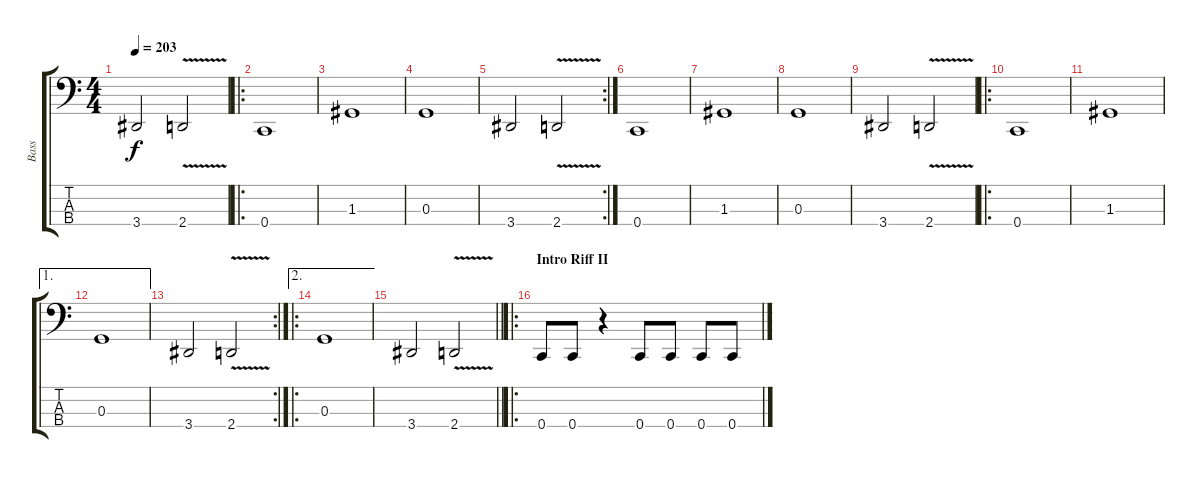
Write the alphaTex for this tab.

\track ("Bass" "Bass") {instrument electricbasspick}
\staff {score tabs}
\tuning (F2 C2 G1 C1) {hide}
\ts (4 4)
\tempo 203
\clef f4
\ks c
3.4.2{dy f} 2.4{v}.2 |
\ro
0.4.1 |
1.3.1 |
0.3.1 |
\rc 2
3.4.2 2.4{v}.2 |
0.4.1 |
1.3.1 |
0.3.1 |
3.4.2 2.4{v}.2 |
\ro
0.4.1 |
1.3.1 |
\ae 1
0.3.1 |
\rc 2
3.4.2 2.4{v}.2 |
\ae 2
\ro
0.3.1 |
\barLineRight lightlight
3.4.2 2.4{v}.2 |
\ro
\section ("" "Intro Riff II")
0.4.8{volume 16} 0.4.8 r.4 0.4.8 0.4.8 0.4.8 0.4.8
